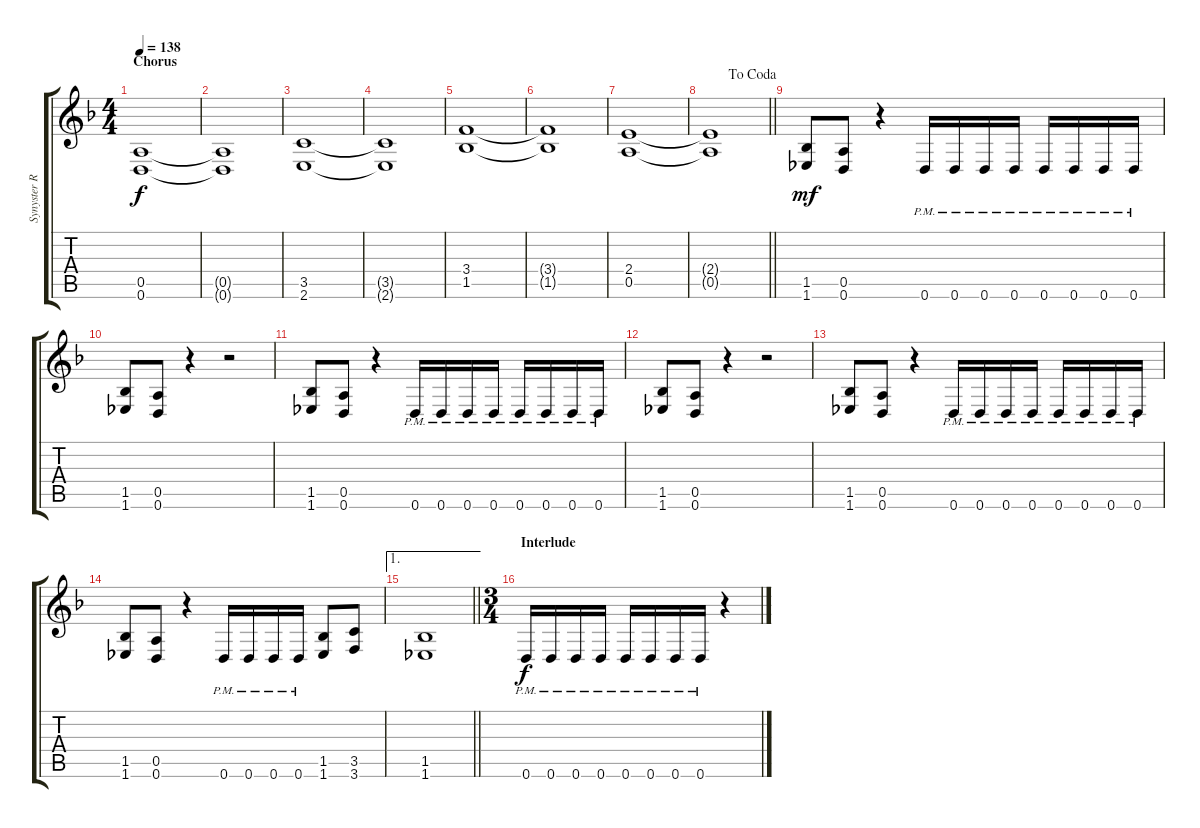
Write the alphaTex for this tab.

\track ("Synyster Rhy" "Synyster R") {instrument distortionguitar}
\staff {score tabs}
\tuning (E4 B3 G3 D3 A2 D2) {hide}
\ts (4 4)
\section ("" "Chorus")
\tempo 138
\clef g2
\ks f
(0.5 0.6).1{dy f} |
(0.5{t} 0.6{t}).1 |
(3.5 2.6).1 |
(3.5{t} 2.6{t}).1 |
(3.4 1.5).1 |
(3.4{t} 1.5{t}).1 |
(2.4 0.5).1 |
\jump dacoda
\barLineRight lightlight
(2.4{t} 0.5{t}).1 |
(1.5 1.6).8{dy mf} (0.5 0.6).8 r.4 0.6{pm}.16 0.6{pm}.16 0.6{pm}.16 0.6{pm}.16 0.6{pm}.16 0.6{pm}.16 0.6{pm}.16 0.6{pm}.16 |
(1.5 1.6).8 (0.5 0.6).8 r.4 r.2 |
(1.5 1.6).8 (0.5 0.6).8 r.4 0.6{pm}.16 0.6{pm}.16 0.6{pm}.16 0.6{pm}.16 0.6{pm}.16 0.6{pm}.16 0.6{pm}.16 0.6{pm}.16 |
(1.5 1.6).8 (0.5 0.6).8 r.4 r.2 |
(1.5 1.6).8 (0.5 0.6).8 r.4 0.6{pm}.16 0.6{pm}.16 0.6{pm}.16 0.6{pm}.16 0.6{pm}.16 0.6{pm}.16 0.6{pm}.16 0.6{pm}.16 |
(1.5 1.6).8 (0.5 0.6).8 r.4 0.6{pm}.16 0.6{pm}.16 0.6{pm}.16 0.6{pm}.16 (1.5 1.6).8 (3.5 3.6).8 |
\ae 1
\barLineRight lightlight
(1.5 1.6).1 |
\ts (3 4)
\section ("" "Interlude")
0.6{pm}.16{dy f} 0.6{pm}.16 0.6{pm}.16 0.6{pm}.16 0.6{pm}.16 0.6{pm}.16 0.6{pm}.16 0.6{pm}.16 r.4
